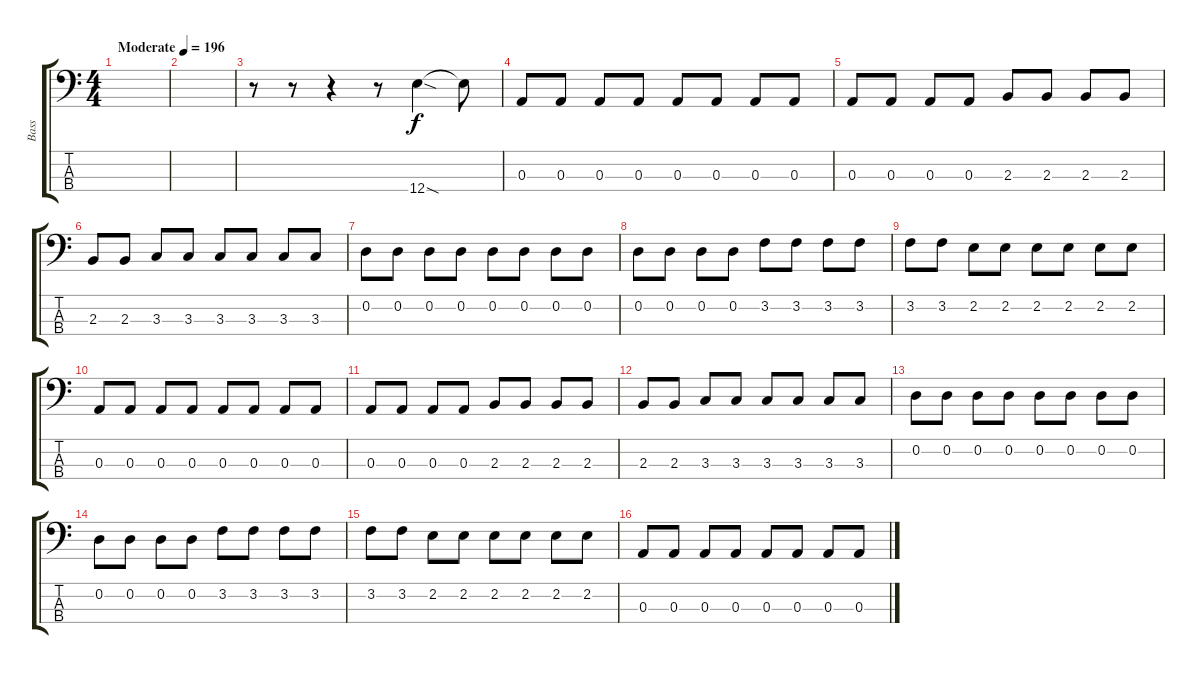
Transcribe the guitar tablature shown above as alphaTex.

\track ("Bass" "Bass") {instrument synthbass2}
\staff {score tabs}
\tuning (G2 D2 A1 E1) {hide}
\ts (4 4)
\tempo (196 "Moderate")
\clef f4
\ks c
|
|
r.8 r.8 r.4 r.8 12.4{sod}.4 12.4{t}.8 |
0.3.8 0.3.8 0.3.8 0.3.8 0.3.8 0.3.8 0.3.8 0.3.8 |
0.3.8 0.3.8 0.3.8 0.3.8 2.3.8 2.3.8 2.3.8 2.3.8 |
2.3.8 2.3.8 3.3.8 3.3.8 3.3.8 3.3.8 3.3.8 3.3.8 |
0.2.8 0.2.8 0.2.8 0.2.8 0.2.8 0.2.8 0.2.8 0.2.8 |
0.2.8 0.2.8 0.2.8 0.2.8 3.2.8 3.2.8 3.2.8 3.2.8 |
3.2.8 3.2.8 2.2.8 2.2.8 2.2.8 2.2.8 2.2.8 2.2.8 |
0.3.8 0.3.8 0.3.8 0.3.8 0.3.8 0.3.8 0.3.8 0.3.8 |
0.3.8 0.3.8 0.3.8 0.3.8 2.3.8 2.3.8 2.3.8 2.3.8 |
2.3.8 2.3.8 3.3.8 3.3.8 3.3.8 3.3.8 3.3.8 3.3.8 |
0.2.8 0.2.8 0.2.8 0.2.8 0.2.8 0.2.8 0.2.8 0.2.8 |
0.2.8 0.2.8 0.2.8 0.2.8 3.2.8 3.2.8 3.2.8 3.2.8 |
3.2.8 3.2.8 2.2.8 2.2.8 2.2.8 2.2.8 2.2.8 2.2.8 |
0.3.8 0.3.8 0.3.8 0.3.8 0.3.8 0.3.8 0.3.8 0.3.8
